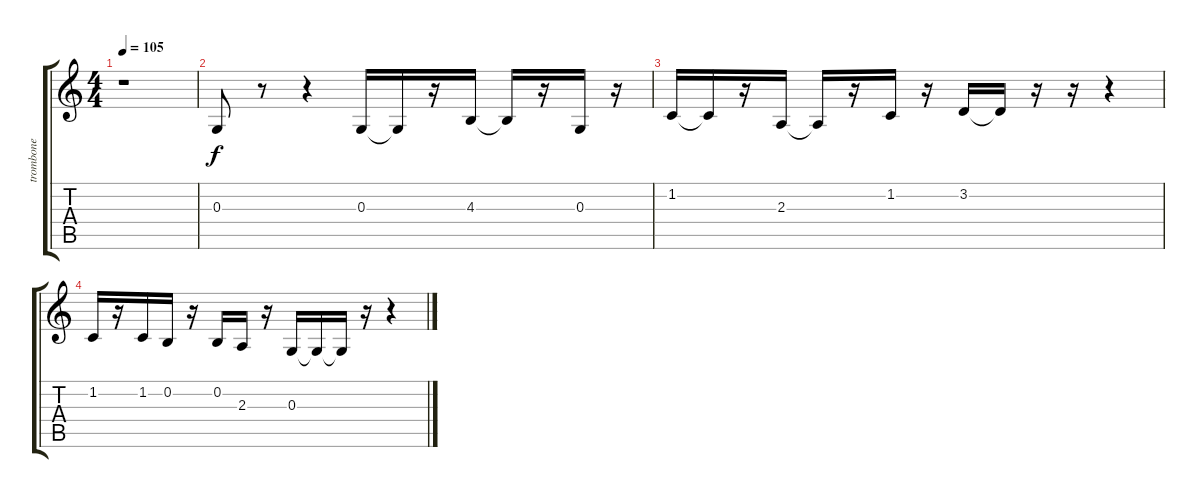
\track ("trombone" "trombone") {instrument trombone}
\staff {score tabs}
\tuning (E4 B3 G3 D3 A2 E2) {hide}
\ts (4 4)
\tempo 105
\clef g2
\ks c
r.1{dy f} |
0.3.8 r.8 r.4 0.3.16 0.3{t}.16 r.16 4.3.16 4.3{t}.16 r.16 0.3.16 r.16 |
1.2.16 1.2{t}.16 r.16 2.3.16 2.3{t}.16 r.16 1.2.16 r.16 3.2.16 3.2{t}.16 r.16 r.16 r.4 |
1.2.16 r.16 1.2.16 0.2.16 r.16 0.2.16 2.3.16 r.16 0.3.16 0.3{t}.16 0.3{t}.16 r.16 r.4
